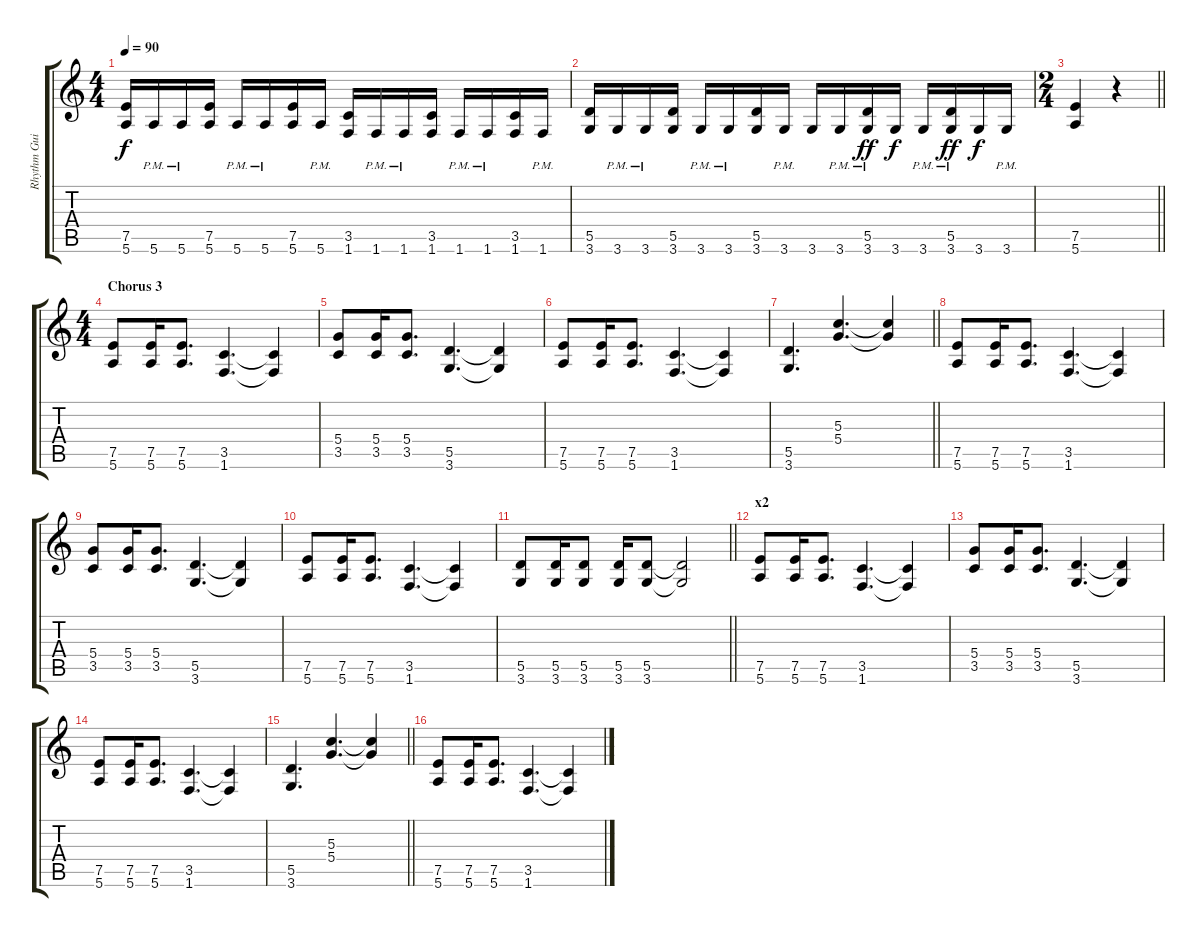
\track ("Rhythm Guitar 1: Jack-Roger Olsen" "Rhythm Gui") {instrument distortionguitar}
\staff {score tabs}
\tuning (E4 B3 G3 D3 A2 E2) {hide}
\ts (4 4)
\tempo 90
\clef g2
\ks aminor
(7.5 5.6).16{dy f} 5.6{pm}.16 5.6{pm}.16 (7.5 5.6).16 5.6{pm}.16 5.6{pm}.16 (7.5 5.6).16 5.6{pm}.16 (3.5 1.6).16 1.6{pm}.16 1.6{pm}.16 (3.5 1.6).16 1.6{pm}.16 1.6{pm}.16 (3.5 1.6).16 1.6{pm}.16 |
(5.5 3.6).16 3.6{pm}.16 3.6{pm}.16 (5.5 3.6).16 3.6{pm}.16 3.6{pm}.16 (5.5 3.6).16 3.6{pm}.16 3.6.16 3.6{pm}.16 (5.5 3.6{pm}).16{dy ff} 3.6.16{dy f} 3.6{pm}.16 (5.5 3.6{pm}).16{dy ff} 3.6.16{dy f} 3.6{pm}.16 |
\ts (2 4)
\barLineRight lightlight
(7.5 5.6).4 r.4 |
\ts (4 4)
\section ("" "Chorus 3")
(7.5 5.6).8 (7.5 5.6).16 (7.5 5.6).8{d} (3.5 1.6).4{d} (3.5{t} 1.6{t}).4 |
(5.4 3.5).8 (5.4 3.5).16 (5.4 3.5).8{d} (5.5 3.6).4{d} (5.5{t} 3.6{t}).4 |
(7.5 5.6).8 (7.5 5.6).16 (7.5 5.6).8{d} (3.5 1.6).4{d} (3.5{t} 1.6{t}).4 |
\barLineRight lightlight
(5.5 3.6).4{d} (5.3 5.4).4{d} (5.3{t} 5.4{t}).4 |
(7.5 5.6).8 (7.5 5.6).16 (7.5 5.6).8{d} (3.5 1.6).4{d} (3.5{t} 1.6{t}).4 |
(5.4 3.5).8 (5.4 3.5).16 (5.4 3.5).8{d} (5.5 3.6).4{d} (5.5{t} 3.6{t}).4 |
(7.5 5.6).8 (7.5 5.6).16 (7.5 5.6).8{d} (3.5 1.6).4{d} (3.5{t} 1.6{t}).4 |
\barLineRight lightlight
(5.5 3.6).8 (5.5 3.6).16 (5.5 3.6).8 (5.5 3.6).16 (5.5 3.6).8 (5.5{t} 3.6{t}).2 |
\section ("" "x2")
(7.5 5.6).8 (7.5 5.6).16 (7.5 5.6).8{d} (3.5 1.6).4{d} (3.5{t} 1.6{t}).4 |
(5.4 3.5).8 (5.4 3.5).16 (5.4 3.5).8{d} (5.5 3.6).4{d} (5.5{t} 3.6{t}).4 |
(7.5 5.6).8 (7.5 5.6).16 (7.5 5.6).8{d} (3.5 1.6).4{d} (3.5{t} 1.6{t}).4 |
\barLineRight lightlight
(5.5 3.6).4{d} (5.3 5.4).4{d} (5.3{t} 5.4{t}).4 |
(7.5 5.6).8 (7.5 5.6).16 (7.5 5.6).8{d} (3.5 1.6).4{d} (3.5{t} 1.6{t}).4
